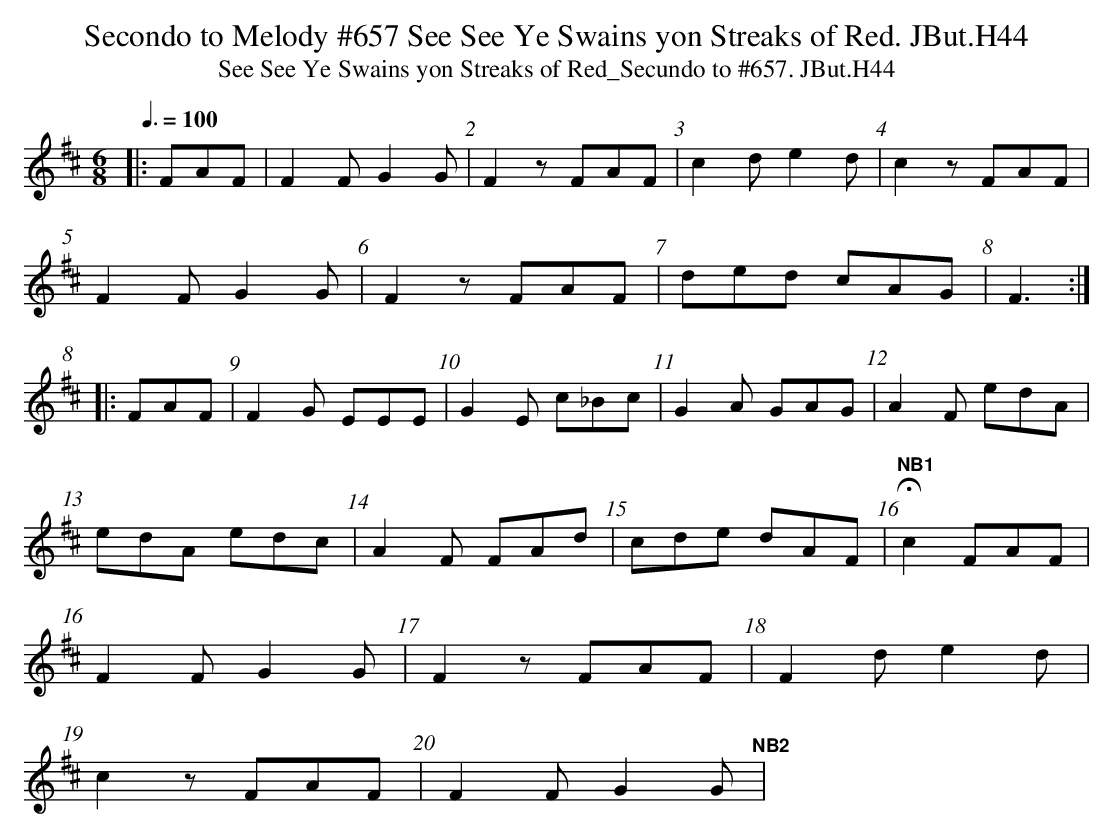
X:1
T:Secondo to Melody #657 See See Ye Swains yon Streaks of Red. JBut.H44
T:See See Ye Swains yon Streaks of Red_Secundo to #657. JBut.H44
M:6/8
L:1/8
Q:3/8=100
K:D
|: FAF | F2 F G2 G | F2 z FAF | c2 d e2 d | c2 z FAF |
F2 F G2 G | F2 z FAF | ded cAG | F3 :|
|: FAF | F2 G EEE | G2 E c_Bc | G2 A GAG | A2 F edA |
edA edc | A2 F FAd | cde dAF |"^NB1" !fermata!c2 FAF |
F2 F G2 G | F2 z FAF | F2 d e2 d |
c2 z FAF | F2 F G2 G "^NB2 "|
